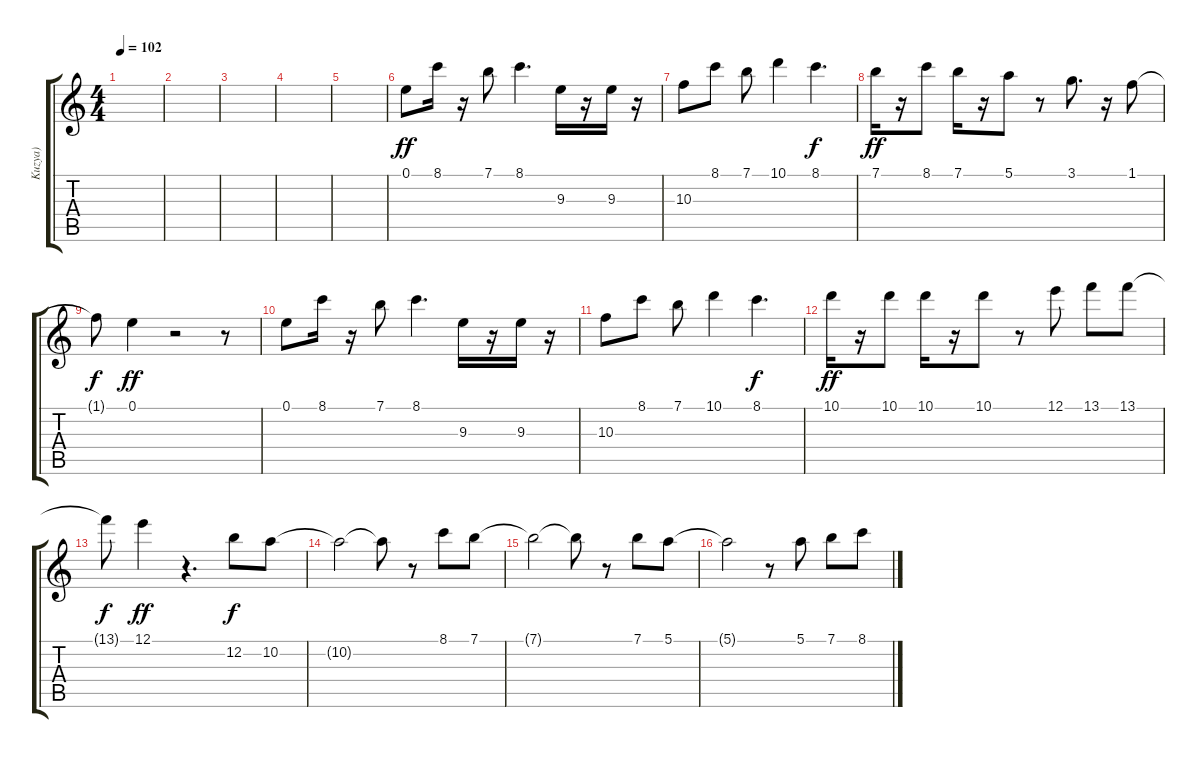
\track ("Kuzya)" "Kuzya)") {instrument distortionguitar}
\staff {score tabs}
\tuning (E4 B3 G3 D3 A2 E2) {hide}
\ts (4 4)
\tempo 102
\clef g2
\ks c
|
|
|
|
|
0.1.8{dy ff} 8.1.16 r.16 7.1.8 8.1.4{d} 9.3.16 r.16 9.3.16 r.16 |
10.3.8 8.1.8 7.1.8 10.1.4 8.1.4{d dy f} |
7.1.16{dy ff} r.16 8.1.8 7.1.16 r.16 5.1.8 r.8 3.1.8{d} r.16 1.1.8 |
1.1{t}.8{dy f} 0.1.4{dy ff} r.2 r.8 |
0.1.8 8.1.16 r.16 7.1.8 8.1.4{d} 9.3.16 r.16 9.3.16 r.16 |
10.3.8 8.1.8 7.1.8 10.1.4 8.1.4{d dy f} |
10.1.16{dy ff} r.16 10.1.8 10.1.16 r.16 10.1.8 r.8 12.1.8 13.1.8 13.1.8 |
13.1{t}.8{dy f} 12.1.4{dy ff} r.4{d} 12.2.8{dy f} 10.2.8 |
10.2{t}.2 10.2{t}.8 r.8 8.1.8 7.1.8 |
7.1{t}.2 7.1{t}.8 r.8 7.1.8 5.1.8 |
5.1{t}.2 r.8 5.1.8 7.1.8 8.1.8
